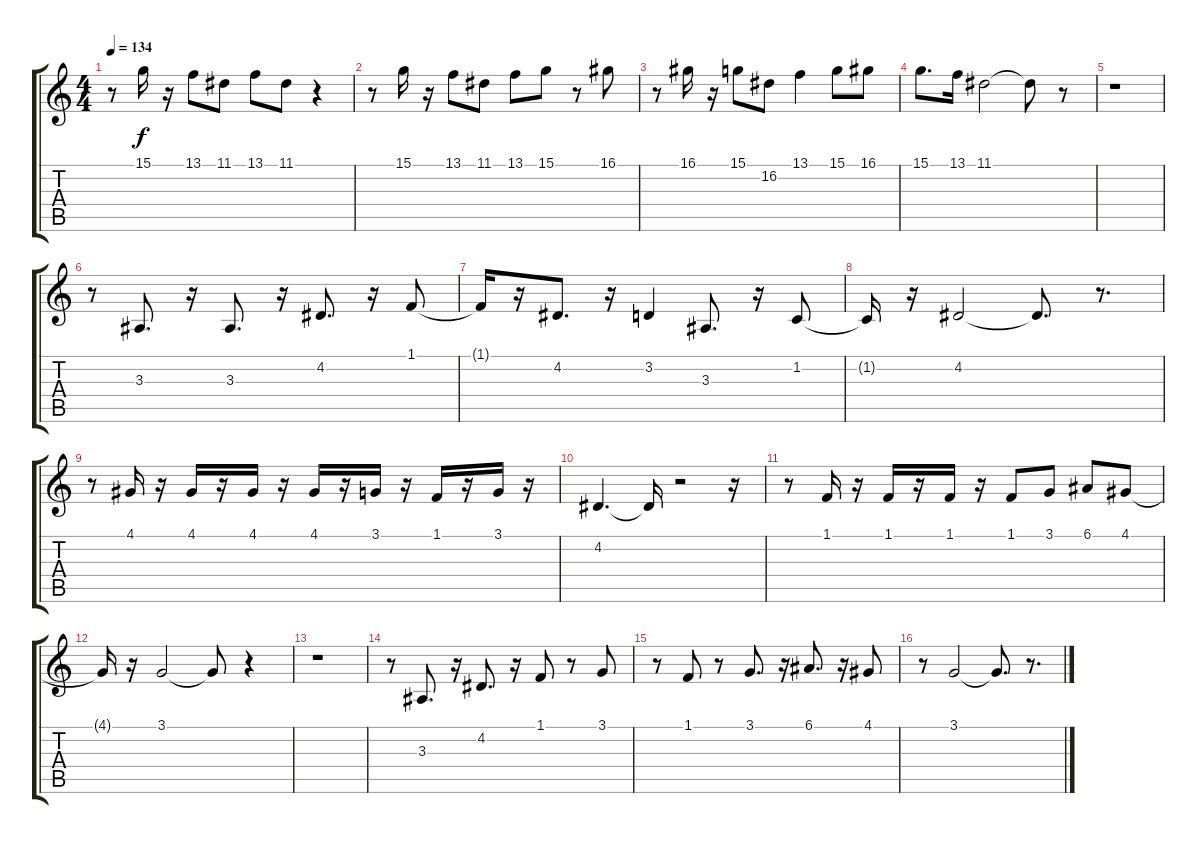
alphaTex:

\track "" {instrument lead1square}
\staff {score tabs}
\tuning (E4 B3 G3 D3 A2 E2) {hide}
\ts (4 4)
\tempo 134
\clef g2
\ks c
r.8{dy f} 15.1.16 r.16 13.1.8 11.1.8 13.1.8 11.1.8 r.4 |
r.8 15.1.16 r.16 13.1.8 11.1.8 13.1.8 15.1.8 r.8 16.1.8 |
r.8 16.1.16 r.16 15.1.8 16.2.8 13.1.4 15.1.8 16.1.8 |
15.1.8{d} 13.1.16 11.1.2 11.1{t}.8 r.8 |
r.1 |
r.8 3.3.8{d} r.16 3.3.8{d} r.16 4.2.8{d} r.16 1.1.8 |
1.1{t}.16 r.16 4.2.8{d} r.16 3.2.4 3.3.8{d} r.16 1.2.8 |
1.2{t}.16 r.16 4.2.2 4.2{t}.8{d} r.8{d} |
r.8 4.1.16 r.16 4.1.16 r.16 4.1.16 r.16 4.1.16 r.16 3.1.16 r.16 1.1.16 r.16 3.1.16 r.16 |
4.2.4{d} 4.2{t}.16 r.2 r.16 |
r.8 1.1.16 r.16 1.1.16 r.16 1.1.16 r.16 1.1.8 3.1.8 6.1.8 4.1.8 |
4.1{t}.16 r.16 3.1.2 3.1{t}.8 r.4 |
r.1 |
r.8 3.3.8{d} r.16 4.2.8{d} r.16 1.1.8 r.8 3.1.8 |
r.8 1.1.8 r.8 3.1.8{d} r.16 6.1.8{d} r.16 4.1.8 |
r.8 3.1.2 3.1{t}.8{d} r.8{d}
